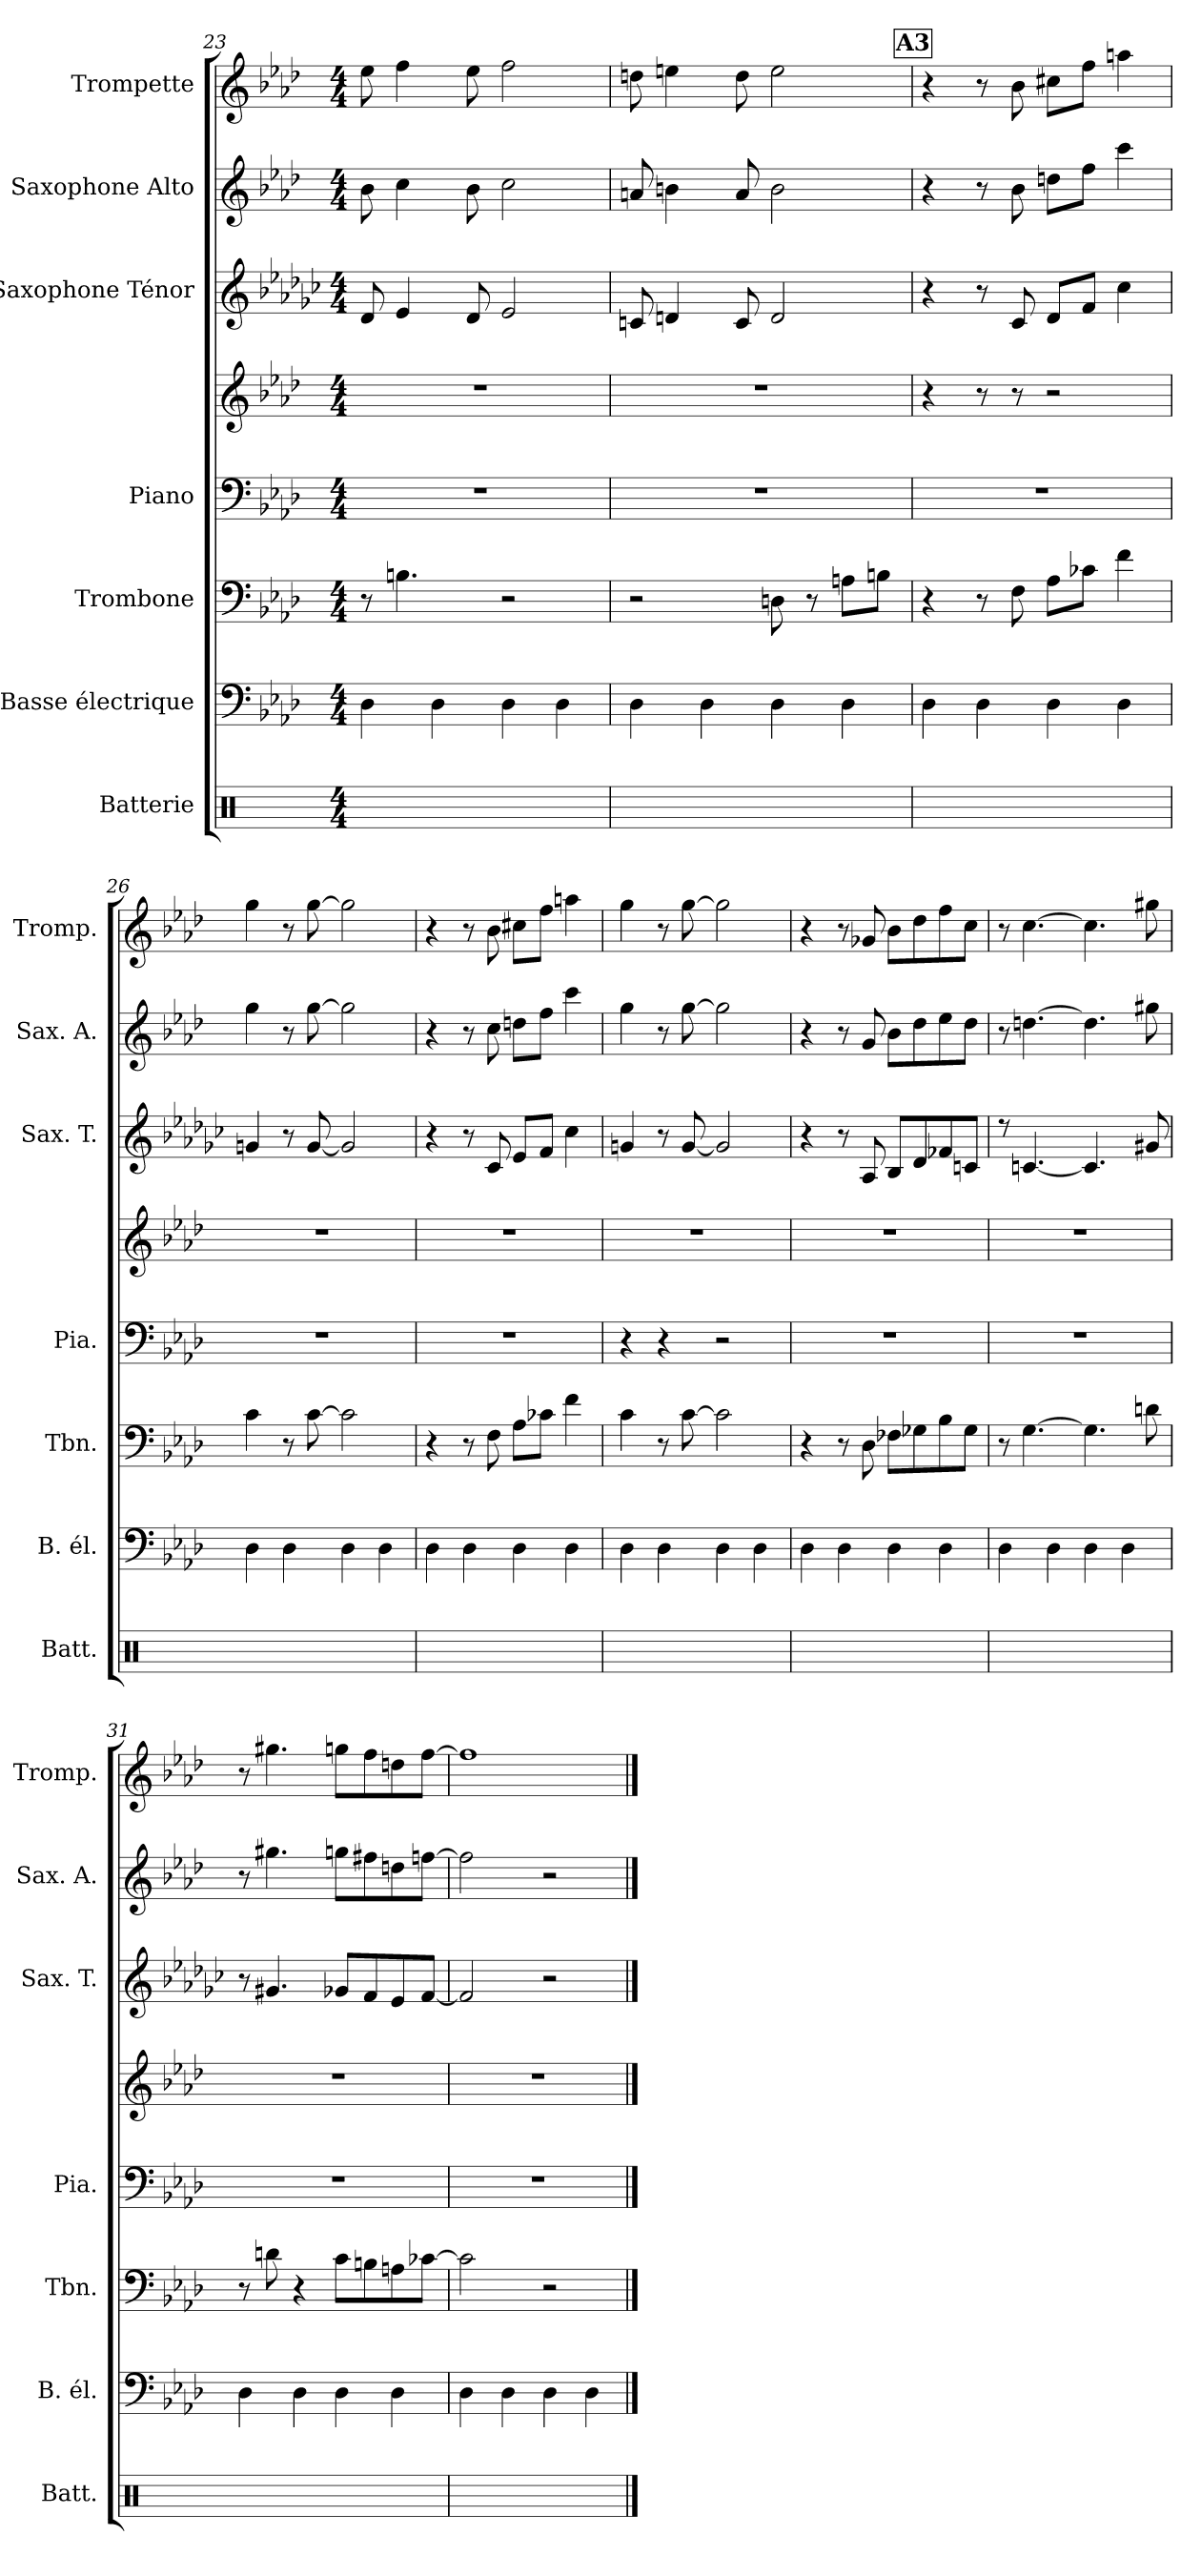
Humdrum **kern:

**kern	**kern	**kern	**kern	**kern	**kern	**kern	**kern
*part7	*part6	*part5	*part4	*part4	*part3	*part2	*part1
*staff8	*staff7	*staff6	*staff5	*staff4	*staff3	*staff2	*staff1
*I"Batterie	*I"Basse électrique	*I"Trombone	*I"Piano	*	*I"Saxophone Ténor	*I"Saxophone Alto	*I"Trompette
*I'Batt.	*I'B. él.	*I'Tbn.	*I'Pia.	*	*I'Sax. T.	*I'Sax. A.	*I'Tromp.
*clefX	*clefF4	*clefF4	*clefF4	*clefG2	*clefG2	*clefG2	*clefG2
*	*ITrd7c12	*	*	*	*ITrd8c14	*ITrd5c9	*ITrd1c2
*k[]	*k[b-e-a-d-]	*k[b-e-a-d-]	*k[b-e-a-d-]	*k[b-e-a-d-]	*k[b-e-a-d-g-c-]	*k[b-e-a-d-g-c-f-]	*k[b-e-a-d-g-c-]
*M4/4	*M4/4	*M4/4	*M4/4	*M4/4	*M4/4	*M4/4	*M4/4
=23	=23	=23	=23	=23	=23	=23	=23
4R	4DD-	8r	1r	1r	8D-/	8d-\	8dd-\
.	.	4.Bn\	.	.	4E-/	4e-\	4ee-\
4R	4DD-	.	.	.	.	.	.
.	.	.	.	.	8D-/	8d-\	8dd-\
4R	4DD-	2r	.	.	2E-/	2e-\	2ee-\
4R	4DD-	.	.	.	.	.	.
=24	=24	=24	=24	=24	=24	=24	=24
4R	4DD-	2r	1r	1r	8Cn/	8cn/	8ccn\
.	.	.	.	.	4Dn/	4dn\	4ddn\
4R	4DD-	.	.	.	.	.	.
.	.	.	.	.	8C/	8c/	8cc\
4R	4DD-	8Dn\	.	.	2D/	2d\	2dd\
.	.	8r	.	.	.	.	.
4R	4DD-	8An\L	.	.	.	.	.
.	.	8Bn\J	.	.	.	.	.
!!LO:PB:g=z
!!LO:REH:place=s1:a:B:fs=14:t=A3
=25	=25	=25	=25	=25	=25	=25	=25
4R	4DD-	4r	1r	4r	4r	4r	4r
4R	4DD-	8r	.	8r	8r	8r	8r
.	.	8F\	.	8r	8C-/	8d-\	8a-\
4R	4DD-	8A-\L	.	2r	8D-/L	8fn\L	8bn\L
.	.	8c-X\J	.	.	8F/J	8a-\J	8ee-\J
4R	4DD-	4f\	.	.	4c-\	4ee-\	4ggn\
=26	=26	=26	=26	=26	=26	=26	=26
4R	4DD-	4c\	1r	1r	4Gn/	4b-\	4ff\
4R	4DD-	8r	.	.	8r	8r	8r
.	.	[8c\	.	.	[8G/	[8b-\	[8ff\
4R	4DD-	2c\]	.	.	2G/]	2b-\]	2ff\]
4R	4DD-	.	.	.	.	.	.
=27	=27	=27	=27	=27	=27	=27	=27
4R	4DD-	4r	1r	1r	4r	4r	4r
4R	4DD-	8r	.	.	8r	8r	8r
.	.	8F\	.	.	8C-/	8e-\	8a-\
4R	4DD-	8A-\L	.	.	8E-/L	8fn\L	8bn\L
.	.	8c-X\J	.	.	8F/J	8a-\J	8ee-\J
4R	4DD-	4f\	.	.	4c-\	4ee-\	4ggn\
=28	=28	=28	=28	=28	=28	=28	=28
4R	4DD-	4c\	4r	1r	4Gn/	4b-\	4ff\
4R	4DD-	8r	4r	.	8r	8r	8r
.	.	[8c\	.	.	[8G/	[8b-\	[8ff\
4R	4DD-	2c\]	2r	.	2G/]	2b-\]	2ff\]
4R	4DD-	.	.	.	.	.	.
!!LO:PB:g=z
=29	=29	=29	=29	=29	=29	=29	=29
4R	4DD-	4r	1r	1r	4r	4r	4r
4R	4DD-	8r	.	.	8r	8r	8r
.	.	8D-\	.	.	8AA-/	8B-/	8f-X/
4R	4DD-	8F-X\L	.	.	8BB-/L	8d-\L	8a-\L
.	.	8G-X\	.	.	8D-/	8f-\	8cc-\
4R	4DD-	8B-\	.	.	8F-X/	8g-\	8ee-\
.	.	8G-\J	.	.	8Cn/J	8f-\J	8b-\J
=30	=30	=30	=30	=30	=30	=30	=30
4R	4DD-	8r	1r	1r	8rdd	8r	8r
.	.	[4.G\	.	.	[4.Cn/	[4.fn\	[4.b-\
4R	4DD-	.	.	.	.	.	.
4R	4DD-	4.G\]	.	.	4.C/]	4.f\]	4.b-\]
4R	4DD-	.	.	.	.	.	.
.	.	8dn\	.	.	8G#X/	8bn\	8ff#X\
=31	=31	=31	=31	=31	=31	=31	=31
4R	4DD-	8r	1r	1r	8r	8r	8r
.	.	8dn\	.	.	4.G#X/	4.bn\	4.ff#X\
4R	4DD-	4r	.	.	.	.	.
4R	4DD-	8c\L	.	.	8G-X/L	8b-X\L	8ffn\L
.	.	8Bn\	.	.	8F/	8an\	8ee-\
4R	4DD-	8An\	.	.	8E-/	8fn\	8ccn\
.	.	[8c-X\J	.	.	[8F/J	[8a-X\J	[8ee-\J
=32	=32	=32	=32	=32	=32	=32	=32
4R	4DD-	2c-\]	1r	1r	2F/]	2a-\]	1ee-]
4R	4DD-	.	.	.	.	.	.
4R	4DD-	2r	.	.	2r	2r	.
4R	4DD-	.	.	.	.	.	.
==	==	==	==	==	==	==	==
*-	*-	*-	*-	*-	*-	*-	*-
